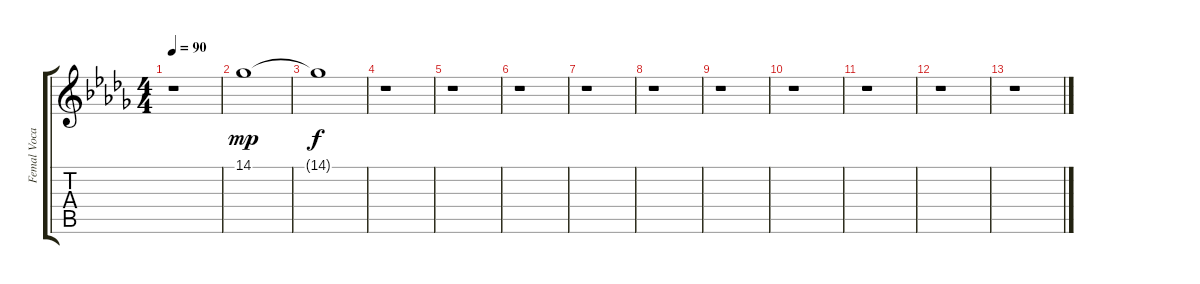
\track ("Femal Vocal 2" "Femal Voca") {instrument choiraahs}
\staff {score tabs}
\tuning (E4 B3 G3 D3 A2 E2) {hide}
\ts (4 4)
\tempo 90
\clef g2
\ks db
r.1{dy pp} |
14.1.1{dy mp} |
14.1{t}.1{dy f} |
r.1 |
r.1 |
r.1 |
r.1 |
r.1 |
r.1 |
r.1 |
r.1 |
r.1 |
r.1
